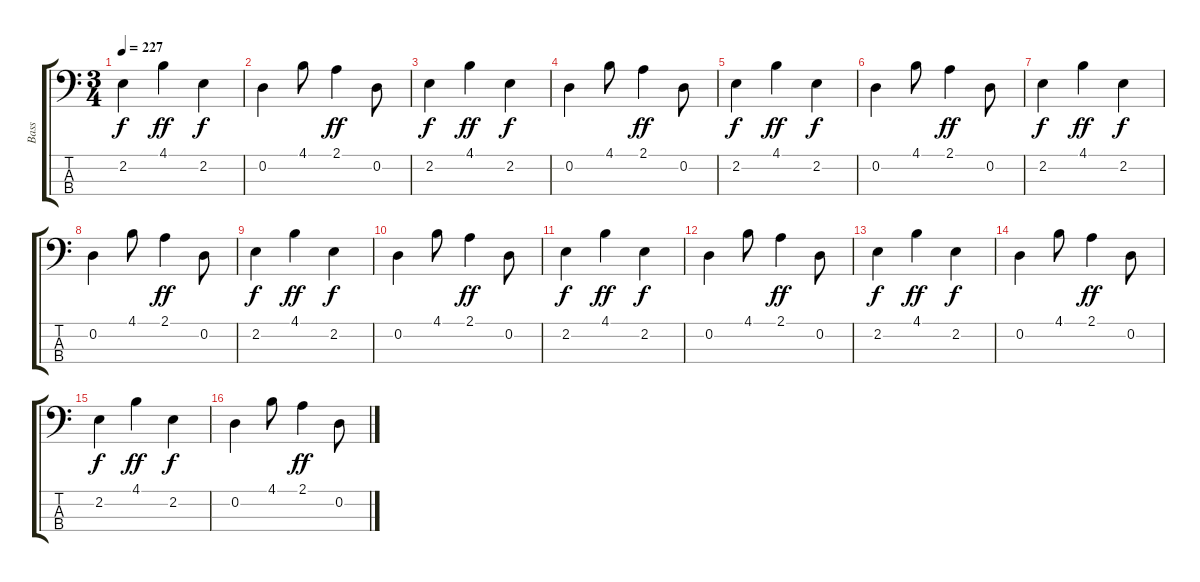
\track ("Bass" "Bass") {instrument electricbassfinger}
\staff {score tabs}
\tuning (G2 D2 A1 E1) {hide}
\ts (3 4)
\tempo 227
\clef f4
\ks c
2.2.4{dy f} 4.1.4{dy ff} 2.2.4{dy f} |
0.2.4 4.1.8 2.1.4{dy ff} 0.2.8 |
2.2.4{dy f} 4.1.4{dy ff} 2.2.4{dy f} |
0.2.4 4.1.8 2.1.4{dy ff} 0.2.8 |
2.2.4{dy f} 4.1.4{dy ff} 2.2.4{dy f} |
0.2.4 4.1.8 2.1.4{dy ff} 0.2.8 |
2.2.4{dy f} 4.1.4{dy ff} 2.2.4{dy f} |
0.2.4 4.1.8 2.1.4{dy ff} 0.2.8 |
2.2.4{dy f} 4.1.4{dy ff} 2.2.4{dy f} |
0.2.4 4.1.8 2.1.4{dy ff} 0.2.8 |
2.2.4{dy f} 4.1.4{dy ff} 2.2.4{dy f} |
0.2.4 4.1.8 2.1.4{dy ff} 0.2.8 |
2.2.4{dy f} 4.1.4{dy ff} 2.2.4{dy f} |
0.2.4 4.1.8 2.1.4{dy ff} 0.2.8 |
2.2.4{dy f} 4.1.4{dy ff} 2.2.4{dy f} |
0.2.4 4.1.8 2.1.4{dy ff} 0.2.8
